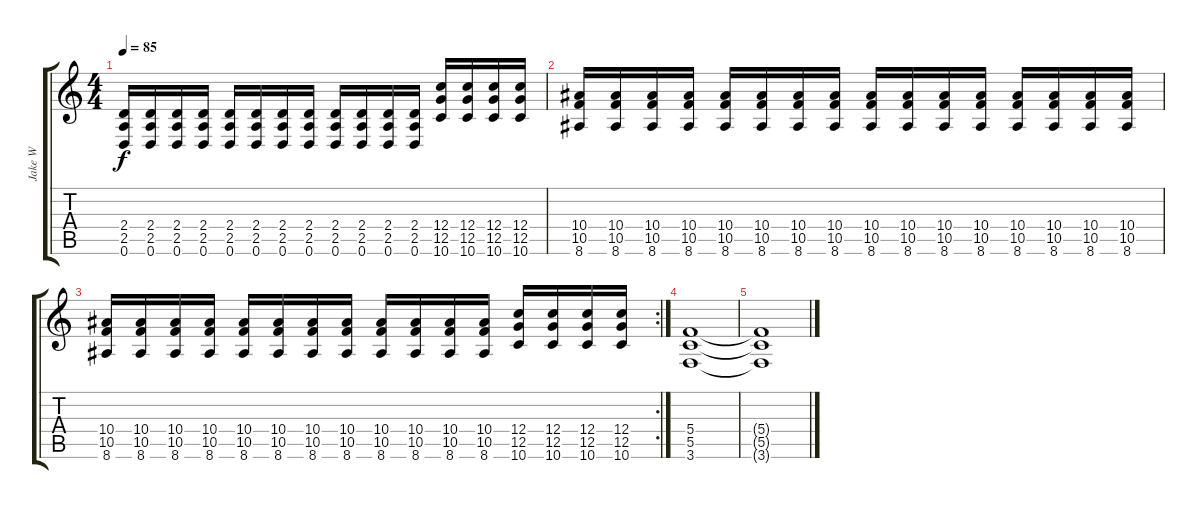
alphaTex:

\track ("Jake W" "Jake W") {instrument overdrivenguitar}
\staff {score tabs}
\tuning (D4 A3 F3 C3 G2 D2) {hide}
\ts (4 4)
\tempo 85
\clef g2
\ks c
(2.4 2.5 0.6).16{dy f} (2.4 2.5 0.6).16 (2.4 2.5 0.6).16 (2.4 2.5 0.6).16 (2.4 2.5 0.6).16 (2.4 2.5 0.6).16 (2.4 2.5 0.6).16 (2.4 2.5 0.6).16 (2.4 2.5 0.6).16 (2.4 2.5 0.6).16 (2.4 2.5 0.6).16 (2.4 2.5 0.6).16 (12.4 12.5 10.6).16 (12.4 12.5 10.6).16 (12.4 12.5 10.6).16 (12.4 12.5 10.6).16 |
(10.4 10.5 8.6).16 (10.4 10.5 8.6).16 (10.4 10.5 8.6).16 (10.4 10.5 8.6).16 (10.4 10.5 8.6).16 (10.4 10.5 8.6).16 (10.4 10.5 8.6).16 (10.4 10.5 8.6).16 (10.4 10.5 8.6).16 (10.4 10.5 8.6).16 (10.4 10.5 8.6).16 (10.4 10.5 8.6).16 (10.4 10.5 8.6).16 (10.4 10.5 8.6).16 (10.4 10.5 8.6).16 (10.4 10.5 8.6).16 |
\rc 2
(10.4 10.5 8.6).16 (10.4 10.5 8.6).16 (10.4 10.5 8.6).16 (10.4 10.5 8.6).16 (10.4 10.5 8.6).16 (10.4 10.5 8.6).16 (10.4 10.5 8.6).16 (10.4 10.5 8.6).16 (10.4 10.5 8.6).16 (10.4 10.5 8.6).16 (10.4 10.5 8.6).16 (10.4 10.5 8.6).16 (12.4 12.5 10.6).16 (12.4 12.5 10.6).16 (12.4 12.5 10.6).16 (12.4 12.5 10.6).16 |
(5.4 5.5 3.6).1 |
(5.4{t} 5.5{t} 3.6{t}).1
